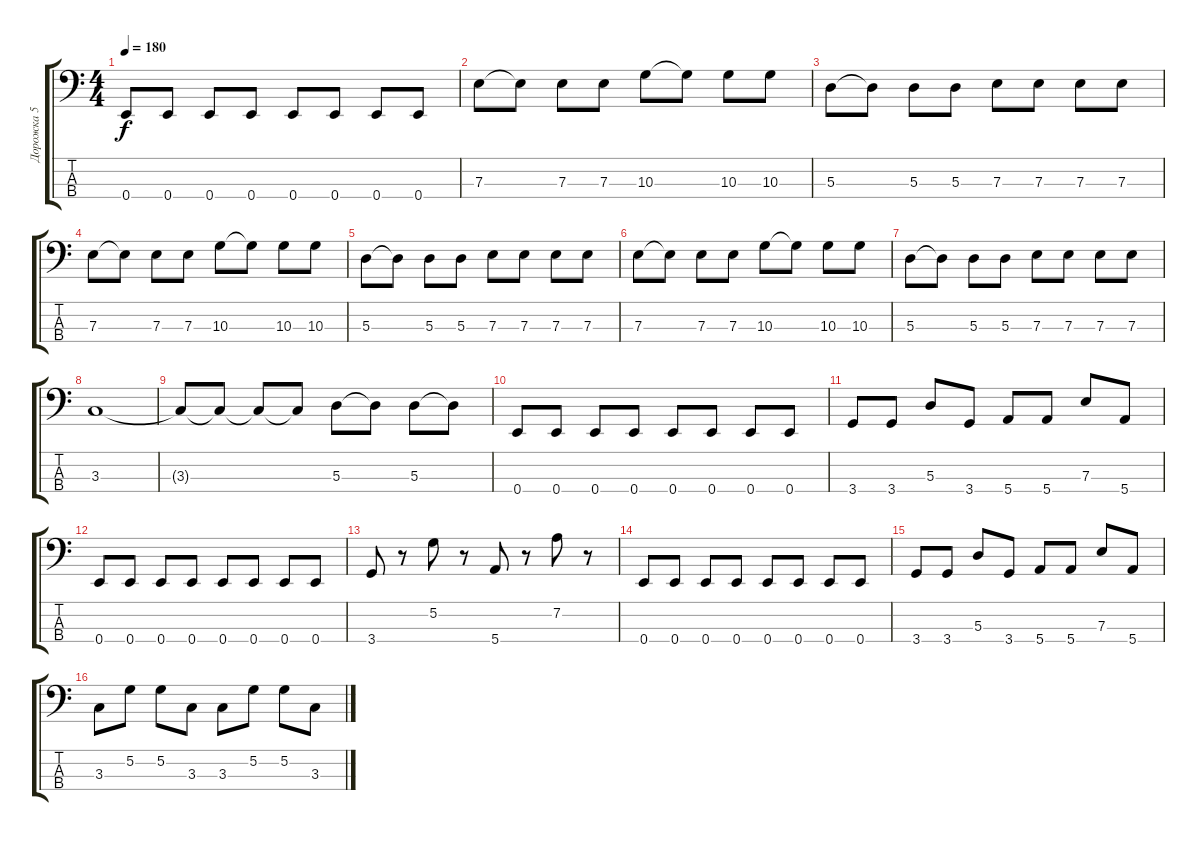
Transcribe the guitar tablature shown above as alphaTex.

\track ("Дорожка 5" "Дорожка 5") {instrument electricbasspick}
\staff {score tabs}
\tuning (G2 D2 A1 E1) {hide}
\ts (4 4)
\tempo 180
\clef f4
\ks c
0.4.8{dy f} 0.4.8 0.4.8 0.4.8 0.4.8 0.4.8 0.4.8 0.4.8 |
7.3.8 7.3{t}.8 7.3.8 7.3.8 10.3.8 10.3{t}.8 10.3.8 10.3.8 |
5.3.8 5.3{t}.8 5.3.8 5.3.8 7.3.8 7.3.8 7.3.8 7.3.8 |
7.3.8 7.3{t}.8 7.3.8 7.3.8 10.3.8 10.3{t}.8 10.3.8 10.3.8 |
5.3.8 5.3{t}.8 5.3.8 5.3.8 7.3.8 7.3.8 7.3.8 7.3.8 |
7.3.8 7.3{t}.8 7.3.8 7.3.8 10.3.8 10.3{t}.8 10.3.8 10.3.8 |
5.3.8 5.3{t}.8 5.3.8 5.3.8 7.3.8 7.3.8 7.3.8 7.3.8 |
3.3.1 |
3.3{t}.8 3.3{t}.8 3.3{t}.8 3.3{t}.8 5.3.8 5.3{t}.8 5.3.8 5.3{t}.8 |
0.4.8 0.4.8 0.4.8 0.4.8 0.4.8 0.4.8 0.4.8 0.4.8 |
3.4.8 3.4.8 5.3.8 3.4.8 5.4.8 5.4.8 7.3.8 5.4.8 |
0.4.8 0.4.8 0.4.8 0.4.8 0.4.8 0.4.8 0.4.8 0.4.8 |
3.4.8 r.8 5.2.8 r.8 5.4.8 r.8 7.2.8 r.8 |
0.4.8 0.4.8 0.4.8 0.4.8 0.4.8 0.4.8 0.4.8 0.4.8 |
3.4.8 3.4.8 5.3.8 3.4.8 5.4.8 5.4.8 7.3.8 5.4.8 |
3.3.8 5.2.8 5.2.8 3.3.8 3.3.8 5.2.8 5.2.8 3.3.8
